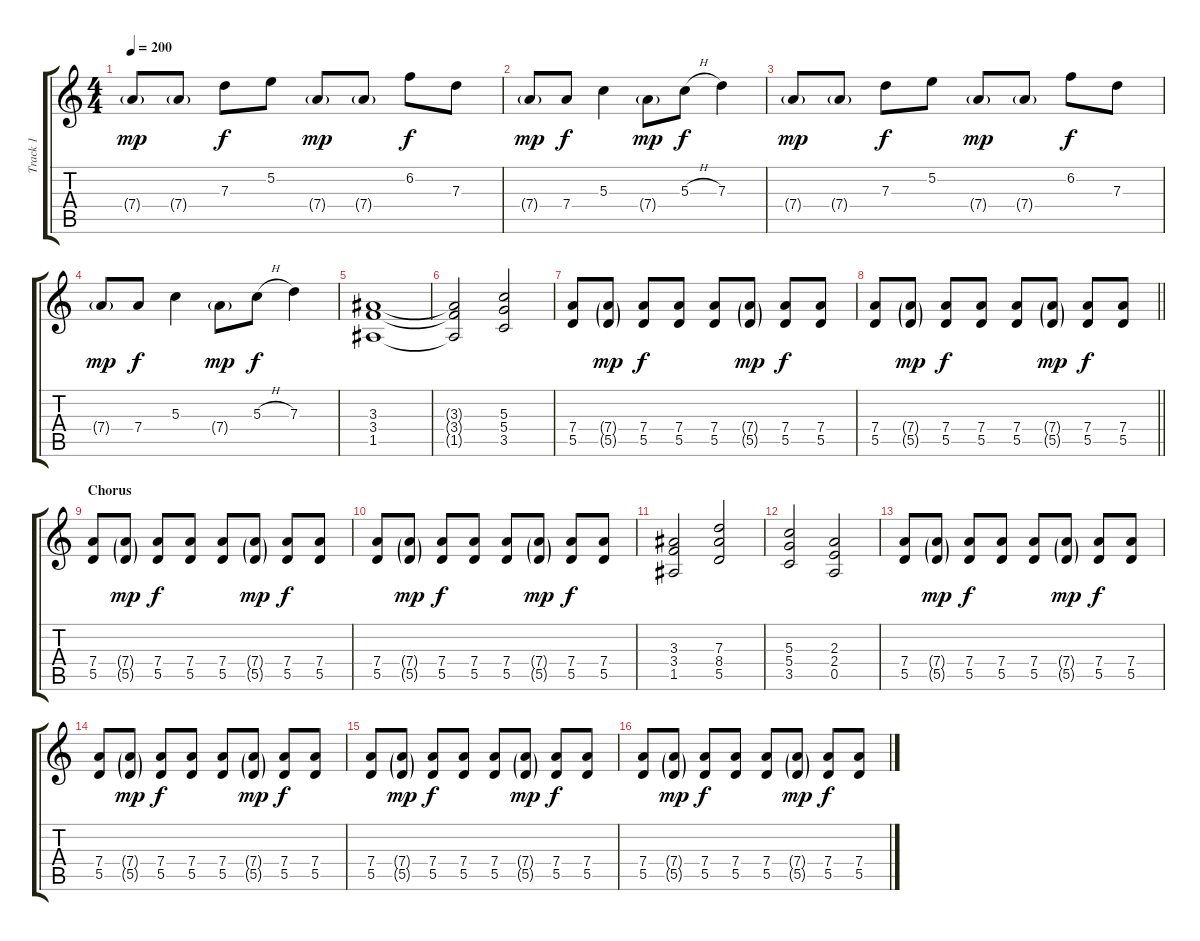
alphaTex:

\track ("Track 1" "Track 1") {instrument distortionguitar}
\staff {score tabs}
\tuning (E4 B3 G3 D3 A2 E2) {hide}
\ts (4 4)
\tempo 200
\clef g2
\ks c
7.4{g}.8{dy mp} 7.4{g}.8 7.3.8{dy f} 5.2.8 7.4{g}.8{dy mp} 7.4{g}.8 6.2.8{dy f} 7.3.8 |
7.4{g}.8{dy mp} 7.4.8{dy f} 5.3.4 7.4{g}.8{dy mp} 5.3{h}.8{dy f} 7.3.4 |
7.4{g}.8{dy mp} 7.4{g}.8 7.3.8{dy f} 5.2.8 7.4{g}.8{dy mp} 7.4{g}.8 6.2.8{dy f} 7.3.8 |
7.4{g}.8{dy mp} 7.4.8{dy f} 5.3.4 7.4{g}.8{dy mp} 5.3{h}.8{dy f} 7.3.4 |
(3.3 3.4 1.5).1 |
(3.3{t} 3.4{t} 1.5{t}).2 (5.3 5.4 3.5).2 |
(7.4 5.5).8 (7.4{g} 5.5{g}).8{dy mp} (7.4 5.5).8{dy f} (7.4 5.5).8 (7.4 5.5).8 (7.4{g} 5.5{g}).8{dy mp} (7.4 5.5).8{dy f} (7.4 5.5).8 |
\barLineRight lightlight
(7.4 5.5).8 (7.4{g} 5.5{g}).8{dy mp} (7.4 5.5).8{dy f} (7.4 5.5).8 (7.4 5.5).8 (7.4{g} 5.5{g}).8{dy mp} (7.4 5.5).8{dy f} (7.4 5.5).8 |
\section ("" "Chorus")
(7.4 5.5).8 (7.4{g} 5.5{g}).8{dy mp} (7.4 5.5).8{dy f} (7.4 5.5).8 (7.4 5.5).8 (7.4{g} 5.5{g}).8{dy mp} (7.4 5.5).8{dy f} (7.4 5.5).8 |
(7.4 5.5).8 (7.4{g} 5.5{g}).8{dy mp} (7.4 5.5).8{dy f} (7.4 5.5).8 (7.4 5.5).8 (7.4{g} 5.5{g}).8{dy mp} (7.4 5.5).8{dy f} (7.4 5.5).8 |
(3.3 3.4 1.5).2 (7.3 8.4 5.5).2 |
(5.3 5.4 3.5).2 (2.3 2.4 0.5).2 |
(7.4 5.5).8 (7.4{g} 5.5{g}).8{dy mp} (7.4 5.5).8{dy f} (7.4 5.5).8 (7.4 5.5).8 (7.4{g} 5.5{g}).8{dy mp} (7.4 5.5).8{dy f} (7.4 5.5).8 |
(7.4 5.5).8 (7.4{g} 5.5{g}).8{dy mp} (7.4 5.5).8{dy f} (7.4 5.5).8 (7.4 5.5).8 (7.4{g} 5.5{g}).8{dy mp} (7.4 5.5).8{dy f} (7.4 5.5).8 |
(7.4 5.5).8 (7.4{g} 5.5{g}).8{dy mp} (7.4 5.5).8{dy f} (7.4 5.5).8 (7.4 5.5).8 (7.4{g} 5.5{g}).8{dy mp} (7.4 5.5).8{dy f} (7.4 5.5).8 |
(7.4 5.5).8 (7.4{g} 5.5{g}).8{dy mp} (7.4 5.5).8{dy f} (7.4 5.5).8 (7.4 5.5).8 (7.4{g} 5.5{g}).8{dy mp} (7.4 5.5).8{dy f} (7.4 5.5).8
